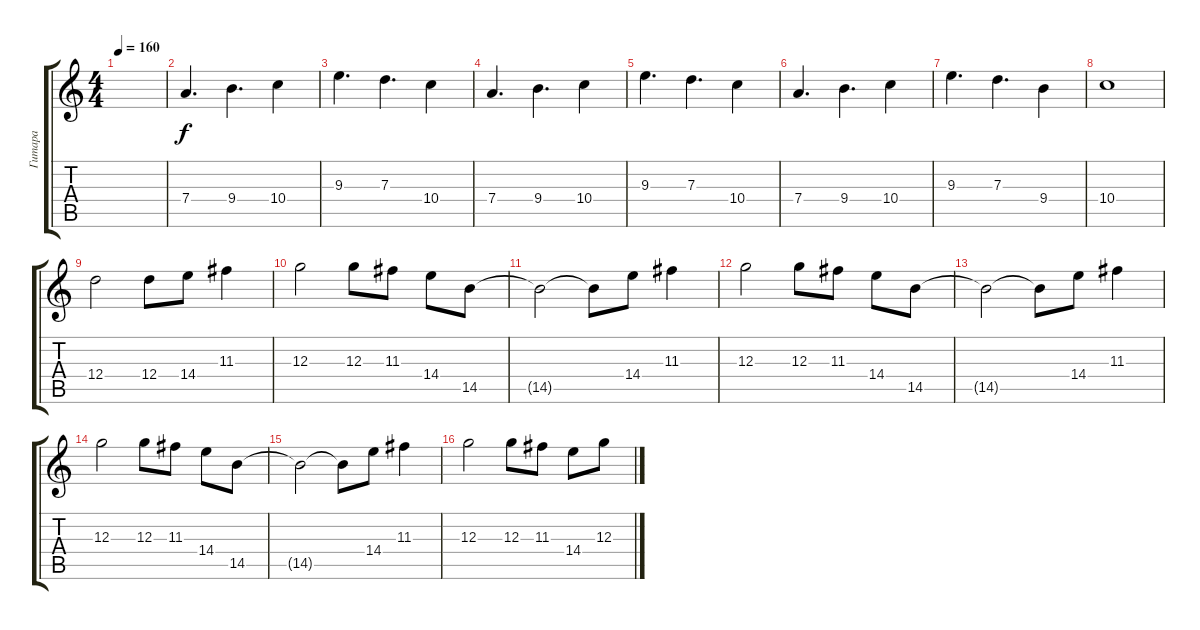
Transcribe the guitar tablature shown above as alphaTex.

\track ("Гитара" "Гитара") {instrument distortionguitar}
\staff {score tabs}
\tuning (E4 B3 G3 D3 A2 E2) {hide}
\ts (4 4)
\tempo 160
\clef g2
\ks c
|
7.4.4{d} 9.4.4{d} 10.4.4 |
9.3.4{d} 7.3.4{d} 10.4.4 |
7.4.4{d} 9.4.4{d} 10.4.4 |
9.3.4{d} 7.3.4{d} 10.4.4 |
7.4.4{d} 9.4.4{d} 10.4.4 |
9.3.4{d} 7.3.4{d} 9.4.4 |
10.4.1 |
12.4.2 12.4.8 14.4.8 11.3.4 |
12.3.2 12.3.8 11.3.8 14.4.8 14.5.8 |
14.5{t}.2 14.5{t}.8 14.4.8 11.3.4 |
12.3.2 12.3.8 11.3.8 14.4.8 14.5.8 |
14.5{t}.2 14.5{t}.8 14.4.8 11.3.4 |
12.3.2 12.3.8 11.3.8 14.4.8 14.5.8 |
14.5{t}.2 14.5{t}.8 14.4.8 11.3.4 |
12.3.2 12.3.8 11.3.8 14.4.8 12.3.8
